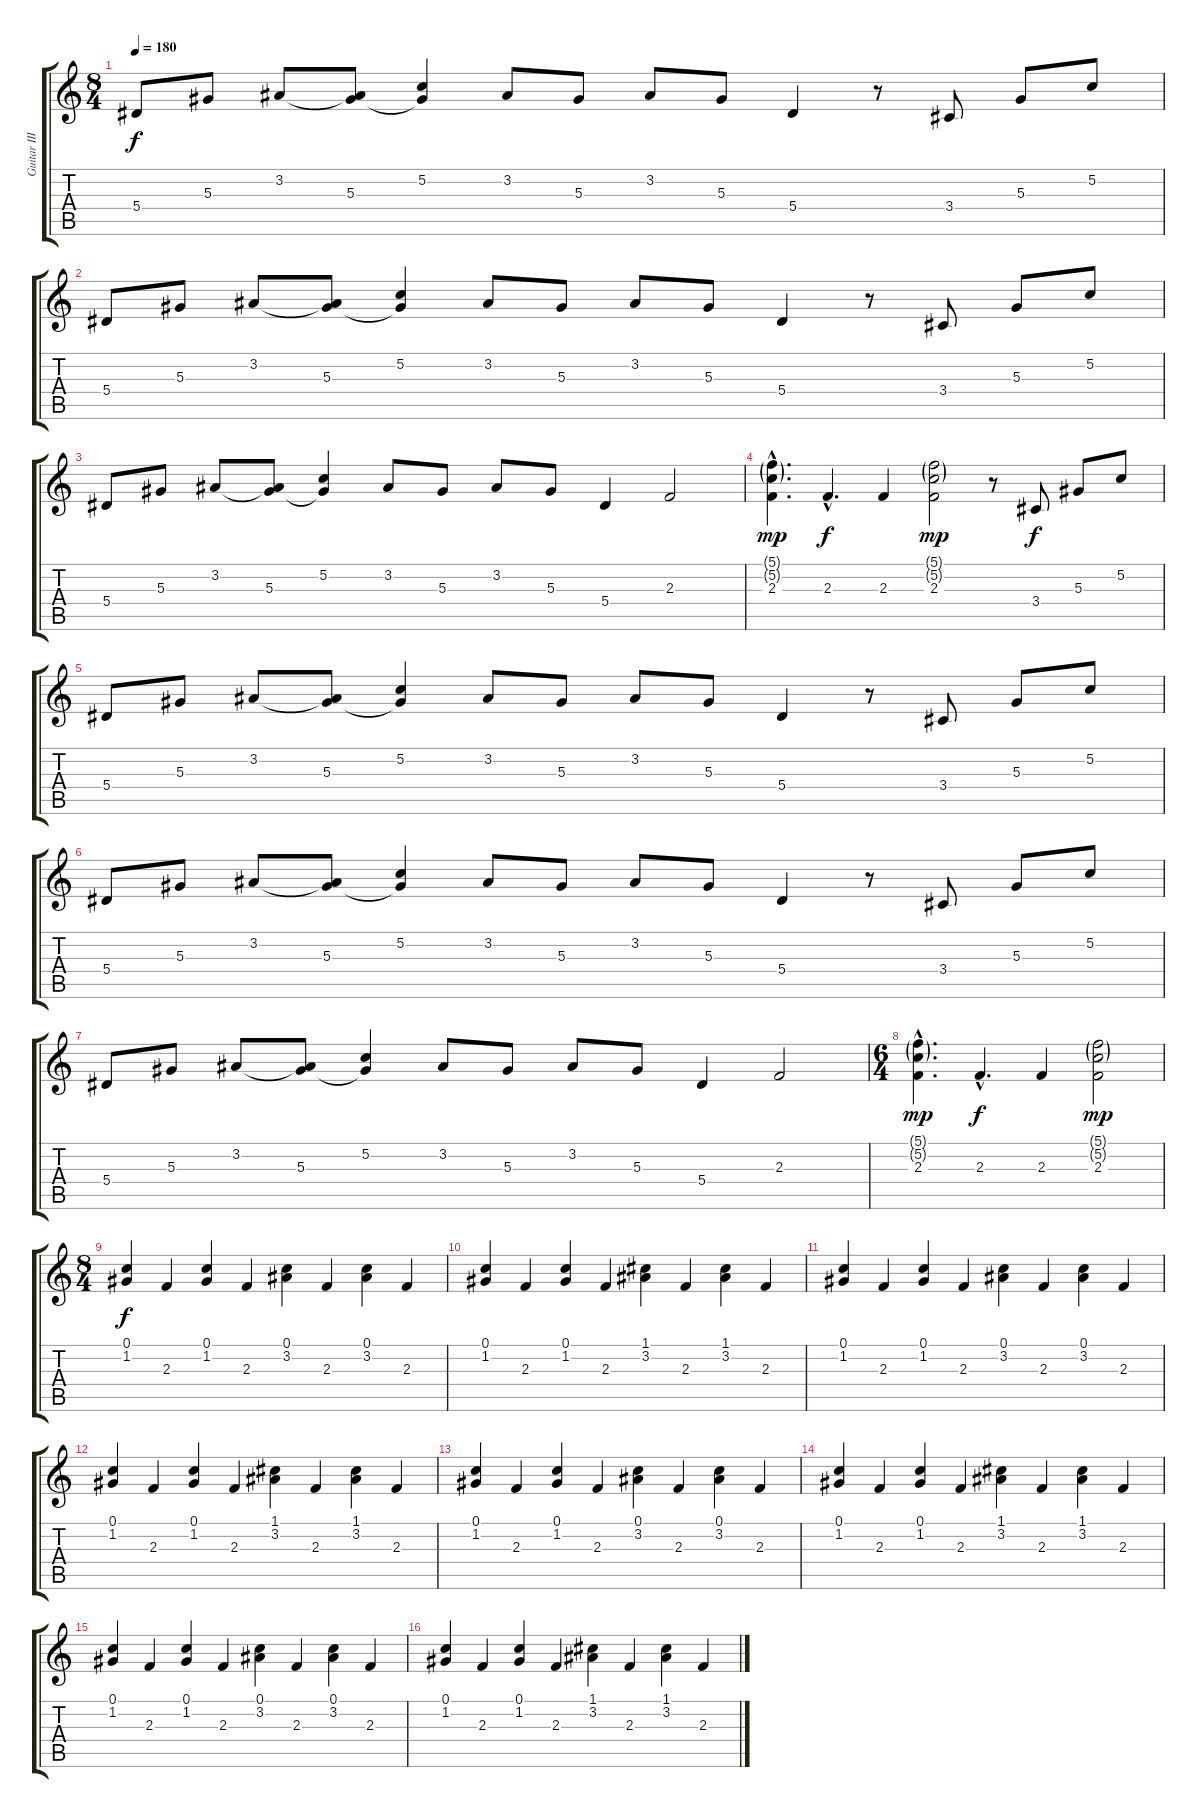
\track ("Guitar III" "Guitar III") {instrument acousticguitarnylon}
\staff {score tabs}
\tuning (C4 G3 Eb3 Bb2 F2 C2) {hide}
\ts (8 4)
\tempo 180
\clef g2
\ks c
5.4.8{dy f} 5.3.8 3.2.8 (3.2{t} 5.3).8 (5.2 5.3{t}).4 3.2.8 5.3.8 3.2.8 5.3.8 5.4.4 r.8 3.4.8 5.3.8 5.2.8 |
5.4.8 5.3.8 3.2.8 (3.2{t} 5.3).8 (5.2 5.3{t}).4 3.2.8 5.3.8 3.2.8 5.3.8 5.4.4 r.8 3.4.8 5.3.8 5.2.8 |
5.4.8 5.3.8 3.2.8 (3.2{t} 5.3).8 (5.2 5.3{t}).4 3.2.8 5.3.8 3.2.8 5.3.8 5.4.4 2.3.2 |
(5.1{g hac} 5.2{g hac} 2.3{hac}).4{d dy mp} 2.3{hac}.4{d dy f} 2.3.4 (5.1{g} 5.2{g} 2.3).2{dy mp} r.8 3.4.8{dy f} 5.3.8 5.2.8 |
5.4.8 5.3.8 3.2.8 (3.2{t} 5.3).8 (5.2 5.3{t}).4 3.2.8 5.3.8 3.2.8 5.3.8 5.4.4 r.8 3.4.8 5.3.8 5.2.8 |
5.4.8 5.3.8 3.2.8 (3.2{t} 5.3).8 (5.2 5.3{t}).4 3.2.8 5.3.8 3.2.8 5.3.8 5.4.4 r.8 3.4.8 5.3.8 5.2.8 |
5.4.8 5.3.8 3.2.8 (3.2{t} 5.3).8 (5.2 5.3{t}).4 3.2.8 5.3.8 3.2.8 5.3.8 5.4.4 2.3.2 |
\ts (6 4)
(5.1{g hac} 5.2{g hac} 2.3{hac}).4{d dy mp} 2.3{hac}.4{d dy f} 2.3.4 (5.1{g} 5.2{g} 2.3).2{dy mp} |
\ts (8 4)
(0.1 1.2).4{dy f volume 12 instrument acousticguitarnylon} 2.3.4 (0.1 1.2).4 2.3.4 (0.1 3.2).4 2.3.4 (0.1 3.2).4 2.3.4 |
(0.1 1.2).4 2.3.4 (0.1 1.2).4 2.3.4 (1.1 3.2).4 2.3.4 (1.1 3.2).4 2.3.4 |
(0.1 1.2).4 2.3.4 (0.1 1.2).4 2.3.4 (0.1 3.2).4 2.3.4 (0.1 3.2).4 2.3.4 |
(0.1 1.2).4 2.3.4 (0.1 1.2).4 2.3.4 (1.1 3.2).4 2.3.4 (1.1 3.2).4 2.3.4 |
(0.1 1.2).4{volume 12} 2.3.4 (0.1 1.2).4 2.3.4 (0.1 3.2).4 2.3.4 (0.1 3.2).4 2.3.4 |
(0.1 1.2).4 2.3.4 (0.1 1.2).4 2.3.4 (1.1 3.2).4 2.3.4 (1.1 3.2).4 2.3.4 |
(0.1 1.2).4 2.3.4 (0.1 1.2).4 2.3.4 (0.1 3.2).4 2.3.4 (0.1 3.2).4 2.3.4 |
(0.1 1.2).4 2.3.4 (0.1 1.2).4 2.3.4 (1.1 3.2).4 2.3.4 (1.1 3.2).4 2.3.4
